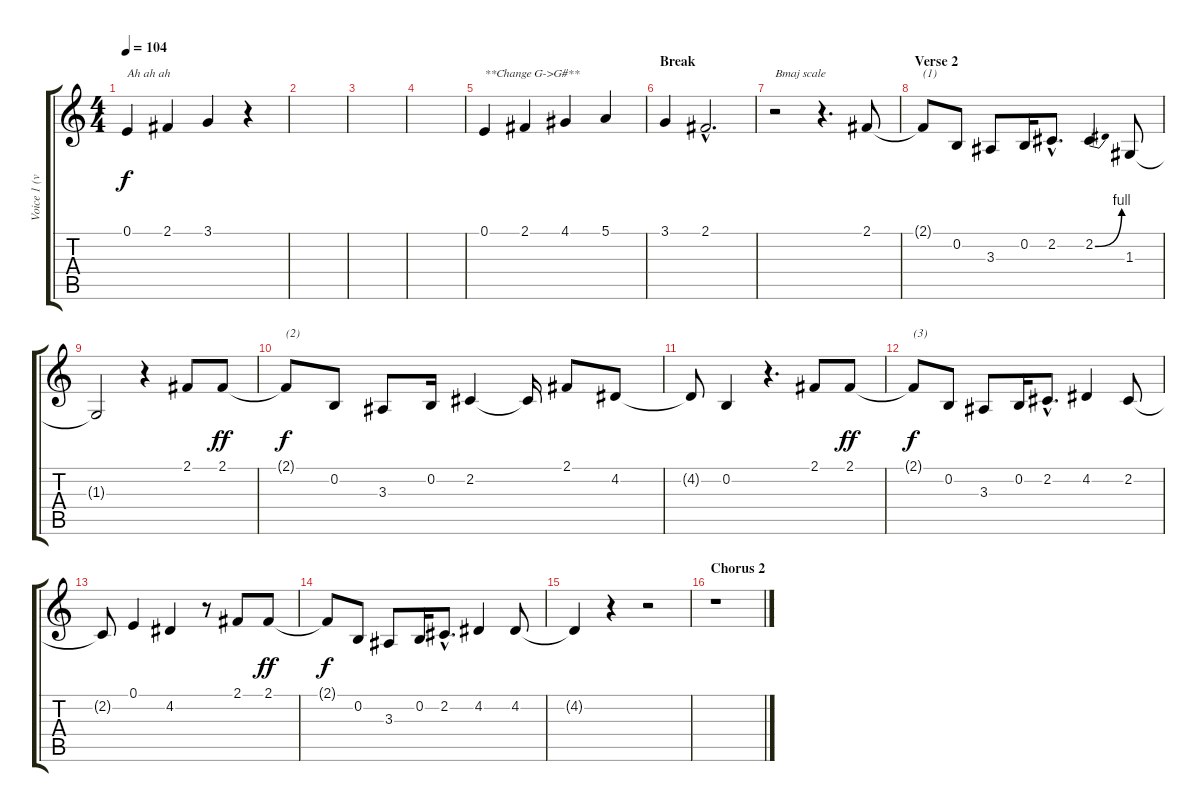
\track ("Voice 1 (verses)" "Voice 1 (v") {instrument clarinet}
\staff {score tabs}
\tuning (E4 B3 G3 D3 A2 E2) {hide}
\ts (4 4)
\tempo 104
\clef g2
\ks c
0.1.4{txt "Ah ah ah" dy f} 2.1.4 3.1.4 r.4 |
|
|
|
0.1.4{txt "**Change G->G#**"} 2.1.4 4.1.4 5.1.4 |
\section ("" "Break")
3.1.4 2.1{hac}.2{d} |
r.2{txt "Bmaj scale"} r.4{d} 2.1.8 |
\section ("" "Verse 2")
2.1{t}.8{txt "(1)"} 0.2.8 3.3.8 0.2.16 2.2{hac}.8{d} 2.2{be (bend 0 0 60 4)}.4 1.3.8 |
1.3{t}.2 r.4 2.1.8 2.1.8{dy ff} |
2.1{t}.8{txt "(2)" dy f} 0.2.8 3.3.8 0.2.16 2.2.4 2.2{t}.16 2.1.8 4.2.8 |
4.2{t}.8 0.2.4 r.4{d} 2.1.8 2.1.8{dy ff} |
2.1{t}.8{txt "(3)" dy f} 0.2.8 3.3.8 0.2.16 2.2{hac}.8{d} 4.2.4 2.2.8 |
2.2{t}.8 0.1.4 4.2.4 r.8 2.1.8 2.1.8{dy ff} |
2.1{t}.8{dy f} 0.2.8 3.3.8 0.2.16 2.2{hac}.8{d} 4.2.4 4.2.8 |
4.2{t}.4 r.4 r.2 |
\section ("" "Chorus 2")
r.1
